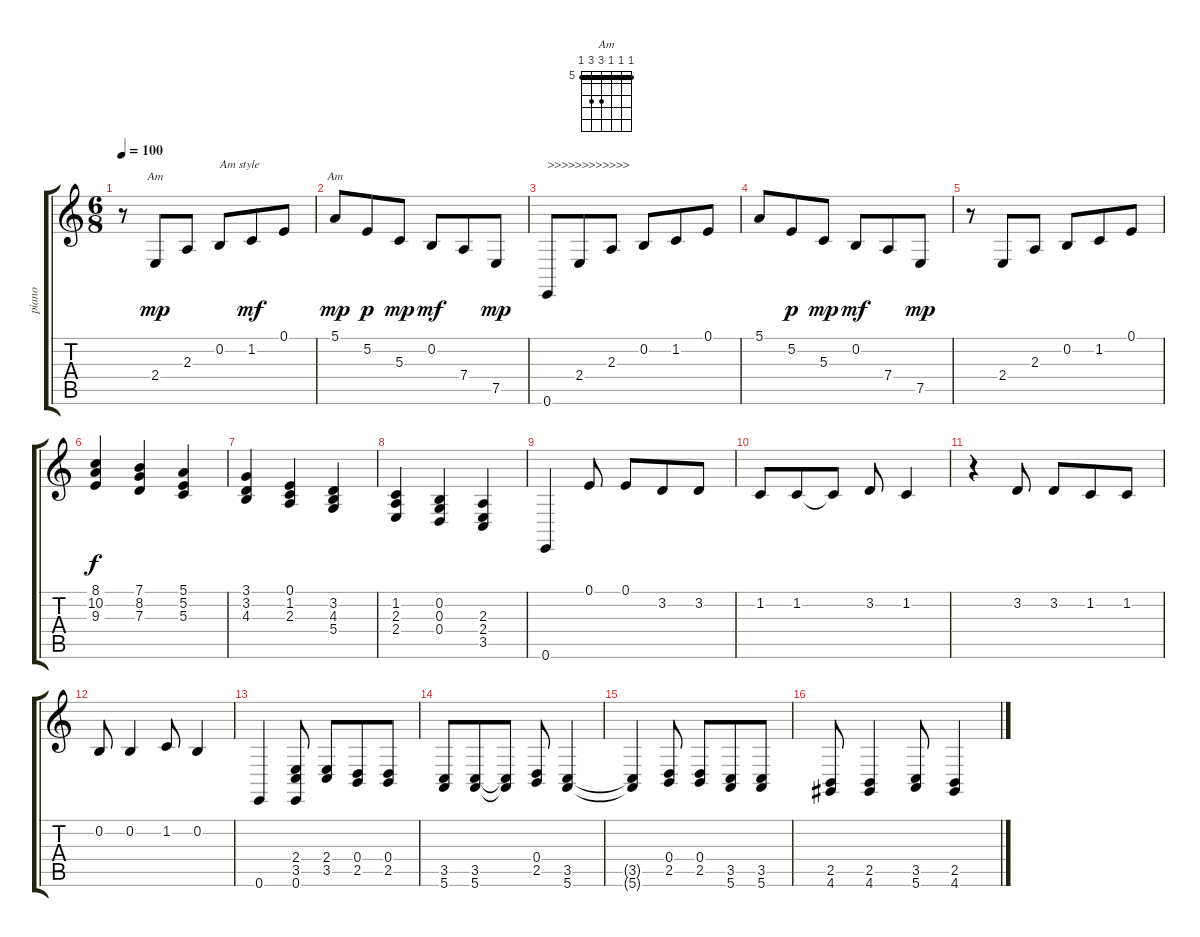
\track ("piano" "piano") {instrument brightacousticpiano}
\staff {score tabs}
\tuning (E4 B3 G3 D3 A2 E2) {hide}
\chord ("Am" 0 1 2 2 0 x)
\chord ("Am" 5 5 5 7 7 5) {firstfret 5 barre 5}
\ts (6 8)
\tempo 100
\clef g2
\ks c
r.8{dy mp instrument brightacousticpiano} 2.4.8{ch "Am"} 2.3.8 0.2.8{txt "Am style"} 1.2.8{dy mf} 0.1.8 |
5.1.8{ch "Am" dy mp} 5.2.8{dy p} 5.3.8{dy mp} 0.2.8{dy mf} 7.4.8 7.5.8{dy mp} |
0.6.8{txt ">>>>>>>>>>>>"} 2.4.8 2.3.8 0.2.8 1.2.8 0.1.8 |
5.1.8 5.2.8{dy p} 5.3.8{dy mp} 0.2.8{dy mf} 7.4.8 7.5.8{dy mp} |
r.8 2.4.8 2.3.8 0.2.8 1.2.8 0.1.8 |
(8.1 10.2 9.3).4{dy f} (7.1 8.2 7.3).4 (5.1 5.2 5.3).4 |
(3.1 3.2 4.3).4 (0.1 1.2 2.3).4 (3.2 4.3 5.4).4 |
(1.2 2.3 2.4).4 (0.2 0.3 0.4).4 (2.3 2.4 3.5).4 |
0.6.4 0.1.8 0.1.8 3.2.8 3.2.8 |
1.2.8 1.2.8 1.2{t}.8 3.2.8 1.2.4 |
r.4 3.2.8 3.2.8 1.2.8 1.2.8 |
0.2.8 0.2.4 1.2.8 0.2.4 |
0.6.4 (2.4 3.5 0.6).8 (2.4 3.5).8 (0.4 2.5).8 (0.4 2.5).8 |
(3.5 5.6).8 (3.5 5.6).8 (3.5{t} 5.6{t}).8 (0.4 2.5).8 (3.5 5.6).4 |
(3.5{t} 5.6{t}).4 (0.4 2.5).8 (0.4 2.5).8 (3.5 5.6).8 (3.5 5.6).8 |
(2.5 4.6).8 (2.5 4.6).4 (3.5 5.6).8 (2.5 4.6).4
